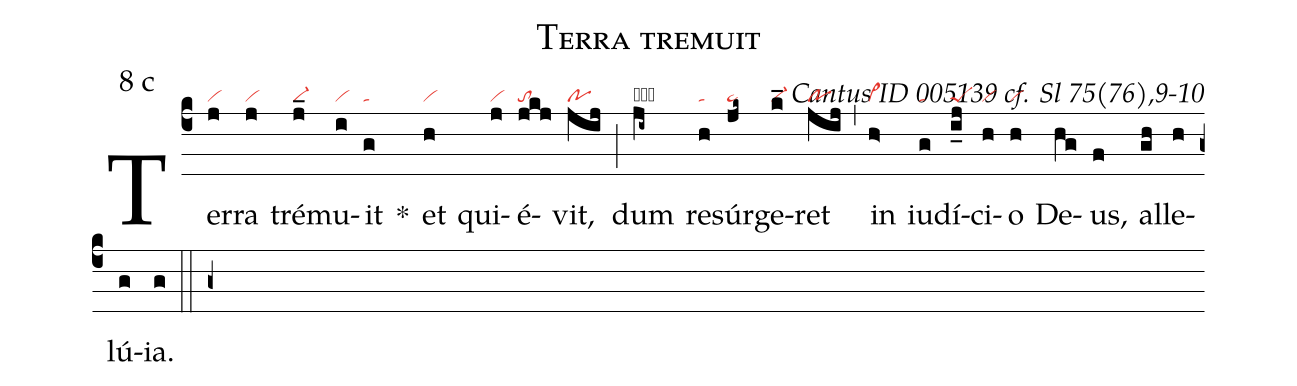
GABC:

name: Terra tremuit;
mode: 8;
mode-differentia: c;
commentary: Cantus ID 005139 cf. Sl 75(76),9-10;
nabc-lines: 1;
%%
(c4)

Ter(j|vi)ra(j|vi) tré(j_|vi-)mu(i|vi)it(g|ta) *() et(h|vi) qui(j|vi)é(jkj|to)vit,(jij|po) (;) dum(ji~|““vi>lse4) re(h|ta)súr(jk~|ta>)ge(k_|vi-)ret(jij|po) (,) in(h>|vi>) iu(g|ta)dí(i_j|peS)ci(h|vi)o(h|vi) De(hg)us,(f) al(gh)le(h)lú(g)ia.(g)

(::)

(g+)
